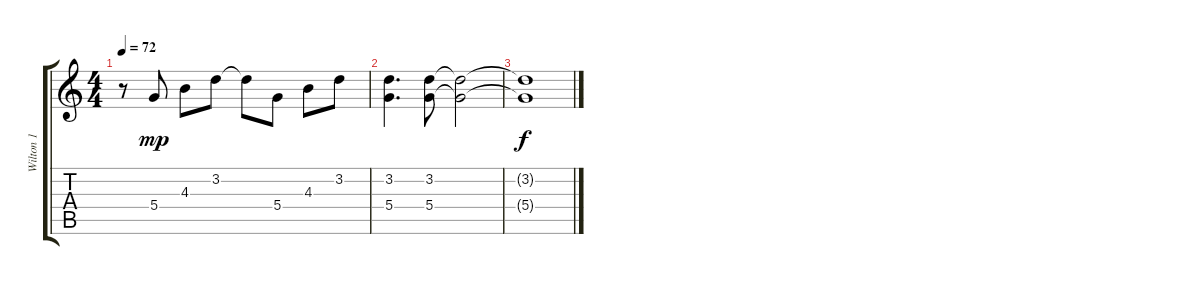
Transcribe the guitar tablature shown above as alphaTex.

\track ("Wilton 1" "Wilton 1") {instrument acousticguitarsteel}
\staff {score tabs}
\tuning (E4 B3 G3 D3 A2 E2) {hide}
\ts (4 4)
\tempo 72
\clef g2
\ks c
r.8{dy mf} 5.4.8{dy mp} 4.3.8 3.2.8 3.2{t}.8 5.4.8 4.3.8 3.2.8 |
(3.2 5.4).4{d} (3.2 5.4).8 (3.2{t} 5.4{t}).2 |
(3.2{t} 5.4{t}).1{dy f}
